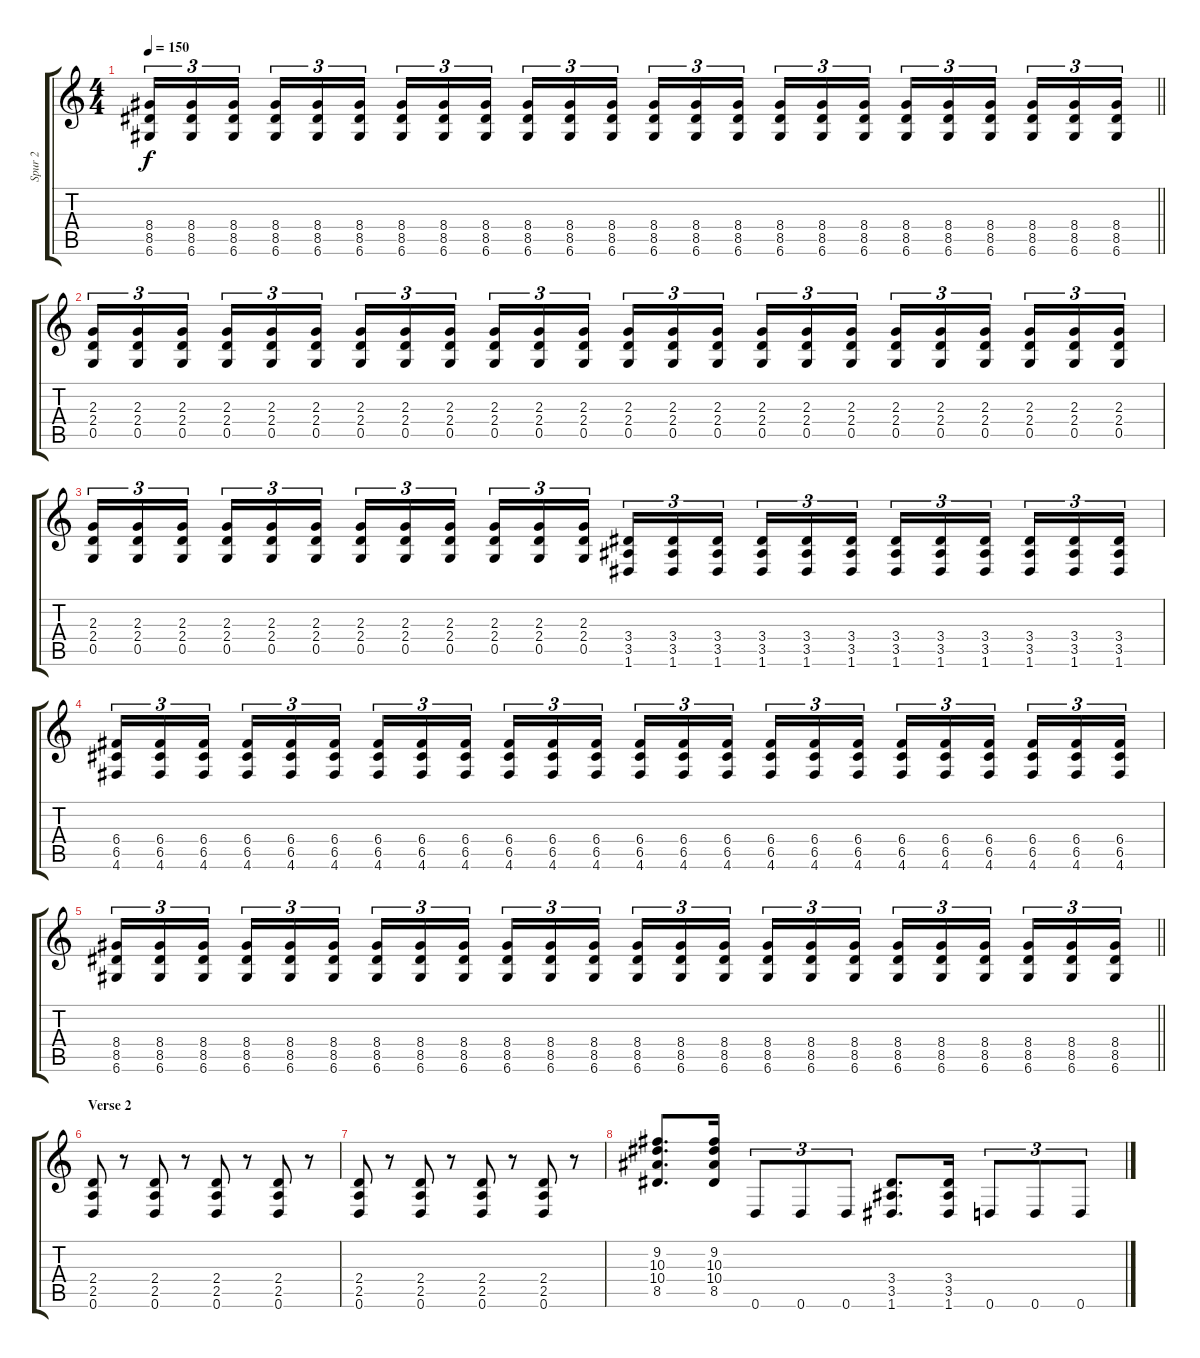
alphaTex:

\track ("Spur 2" "Spur 2") {instrument distortionguitar}
\staff {score tabs}
\tuning (D4 A3 F3 C3 G2 D2) {hide}
\ts (4 4)
\tempo 150
\clef g2
\barLineRight lightlight
\ks c
(8.4 8.5 6.6).16{tu (3 2) dy f} (8.4 8.5 6.6).16{tu (3 2)} (8.4 8.5 6.6).16{tu (3 2) beam splitsecondary} (8.4 8.5 6.6).16{tu (3 2)} (8.4 8.5 6.6).16{tu (3 2)} (8.4 8.5 6.6).16{tu (3 2)} (8.4 8.5 6.6).16{tu (3 2)} (8.4 8.5 6.6).16{tu (3 2)} (8.4 8.5 6.6).16{tu (3 2) beam splitsecondary} (8.4 8.5 6.6).16{tu (3 2)} (8.4 8.5 6.6).16{tu (3 2)} (8.4 8.5 6.6).16{tu (3 2)} (8.4 8.5 6.6).16{tu (3 2)} (8.4 8.5 6.6).16{tu (3 2)} (8.4 8.5 6.6).16{tu (3 2) beam splitsecondary} (8.4 8.5 6.6).16{tu (3 2)} (8.4 8.5 6.6).16{tu (3 2)} (8.4 8.5 6.6).16{tu (3 2)} (8.4 8.5 6.6).16{tu (3 2)} (8.4 8.5 6.6).16{tu (3 2)} (8.4 8.5 6.6).16{tu (3 2) beam splitsecondary} (8.4 8.5 6.6).16{tu (3 2)} (8.4 8.5 6.6).16{tu (3 2)} (8.4 8.5 6.6).16{tu (3 2)} |
(2.3 2.4 0.5).16{tu (3 2)} (2.3 2.4 0.5).16{tu (3 2)} (2.3 2.4 0.5).16{tu (3 2) beam splitsecondary} (2.3 2.4 0.5).16{tu (3 2)} (2.3 2.4 0.5).16{tu (3 2)} (2.3 2.4 0.5).16{tu (3 2)} (2.3 2.4 0.5).16{tu (3 2)} (2.3 2.4 0.5).16{tu (3 2)} (2.3 2.4 0.5).16{tu (3 2) beam splitsecondary} (2.3 2.4 0.5).16{tu (3 2)} (2.3 2.4 0.5).16{tu (3 2)} (2.3 2.4 0.5).16{tu (3 2)} (2.3 2.4 0.5).16{tu (3 2)} (2.3 2.4 0.5).16{tu (3 2)} (2.3 2.4 0.5).16{tu (3 2) beam splitsecondary} (2.3 2.4 0.5).16{tu (3 2)} (2.3 2.4 0.5).16{tu (3 2)} (2.3 2.4 0.5).16{tu (3 2)} (2.3 2.4 0.5).16{tu (3 2)} (2.3 2.4 0.5).16{tu (3 2)} (2.3 2.4 0.5).16{tu (3 2) beam splitsecondary} (2.3 2.4 0.5).16{tu (3 2)} (2.3 2.4 0.5).16{tu (3 2)} (2.3 2.4 0.5).16{tu (3 2)} |
(2.3 2.4 0.5).16{tu (3 2)} (2.3 2.4 0.5).16{tu (3 2)} (2.3 2.4 0.5).16{tu (3 2) beam splitsecondary} (2.3 2.4 0.5).16{tu (3 2)} (2.3 2.4 0.5).16{tu (3 2)} (2.3 2.4 0.5).16{tu (3 2)} (2.3 2.4 0.5).16{tu (3 2)} (2.3 2.4 0.5).16{tu (3 2)} (2.3 2.4 0.5).16{tu (3 2) beam splitsecondary} (2.3 2.4 0.5).16{tu (3 2)} (2.3 2.4 0.5).16{tu (3 2)} (2.3 2.4 0.5).16{tu (3 2)} (3.4 3.5 1.6).16{tu (3 2)} (3.4 3.5 1.6).16{tu (3 2)} (3.4 3.5 1.6).16{tu (3 2) beam splitsecondary} (3.4 3.5 1.6).16{tu (3 2)} (3.4 3.5 1.6).16{tu (3 2)} (3.4 3.5 1.6).16{tu (3 2)} (3.4 3.5 1.6).16{tu (3 2)} (3.4 3.5 1.6).16{tu (3 2)} (3.4 3.5 1.6).16{tu (3 2) beam splitsecondary} (3.4 3.5 1.6).16{tu (3 2)} (3.4 3.5 1.6).16{tu (3 2)} (3.4 3.5 1.6).16{tu (3 2)} |
(6.4 6.5 4.6).16{tu (3 2)} (6.4 6.5 4.6).16{tu (3 2)} (6.4 6.5 4.6).16{tu (3 2) beam splitsecondary} (6.4 6.5 4.6).16{tu (3 2)} (6.4 6.5 4.6).16{tu (3 2)} (6.4 6.5 4.6).16{tu (3 2)} (6.4 6.5 4.6).16{tu (3 2)} (6.4 6.5 4.6).16{tu (3 2)} (6.4 6.5 4.6).16{tu (3 2) beam splitsecondary} (6.4 6.5 4.6).16{tu (3 2)} (6.4 6.5 4.6).16{tu (3 2)} (6.4 6.5 4.6).16{tu (3 2)} (6.4 6.5 4.6).16{tu (3 2)} (6.4 6.5 4.6).16{tu (3 2)} (6.4 6.5 4.6).16{tu (3 2) beam splitsecondary} (6.4 6.5 4.6).16{tu (3 2)} (6.4 6.5 4.6).16{tu (3 2)} (6.4 6.5 4.6).16{tu (3 2)} (6.4 6.5 4.6).16{tu (3 2)} (6.4 6.5 4.6).16{tu (3 2)} (6.4 6.5 4.6).16{tu (3 2) beam splitsecondary} (6.4 6.5 4.6).16{tu (3 2)} (6.4 6.5 4.6).16{tu (3 2)} (6.4 6.5 4.6).16{tu (3 2)} |
\barLineRight lightlight
(8.4 8.5 6.6).16{tu (3 2)} (8.4 8.5 6.6).16{tu (3 2)} (8.4 8.5 6.6).16{tu (3 2) beam splitsecondary} (8.4 8.5 6.6).16{tu (3 2)} (8.4 8.5 6.6).16{tu (3 2)} (8.4 8.5 6.6).16{tu (3 2)} (8.4 8.5 6.6).16{tu (3 2)} (8.4 8.5 6.6).16{tu (3 2)} (8.4 8.5 6.6).16{tu (3 2) beam splitsecondary} (8.4 8.5 6.6).16{tu (3 2)} (8.4 8.5 6.6).16{tu (3 2)} (8.4 8.5 6.6).16{tu (3 2)} (8.4 8.5 6.6).16{tu (3 2)} (8.4 8.5 6.6).16{tu (3 2)} (8.4 8.5 6.6).16{tu (3 2) beam splitsecondary} (8.4 8.5 6.6).16{tu (3 2)} (8.4 8.5 6.6).16{tu (3 2)} (8.4 8.5 6.6).16{tu (3 2)} (8.4 8.5 6.6).16{tu (3 2)} (8.4 8.5 6.6).16{tu (3 2)} (8.4 8.5 6.6).16{tu (3 2) beam splitsecondary} (8.4 8.5 6.6).16{tu (3 2)} (8.4 8.5 6.6).16{tu (3 2)} (8.4 8.5 6.6).16{tu (3 2)} |
\section ("" "Verse 2")
(2.4 2.5 0.6).8 r.8 (2.4 2.5 0.6).8 r.8 (2.4 2.5 0.6).8 r.8 (2.4 2.5 0.6).8 r.8 |
(2.4 2.5 0.6).8 r.8 (2.4 2.5 0.6).8 r.8 (2.4 2.5 0.6).8 r.8 (2.4 2.5 0.6).8 r.8 |
(9.2 10.3 10.4 8.5).8{d} (9.2 10.3 10.4 8.5).16 0.6.8{tu (3 2)} 0.6.8{tu (3 2)} 0.6.8{tu (3 2)} (3.4 3.5 1.6).8{d} (3.4 3.5 1.6).16 0.6.8{tu (3 2)} 0.6.8{tu (3 2)} 0.6.8{tu (3 2)}
